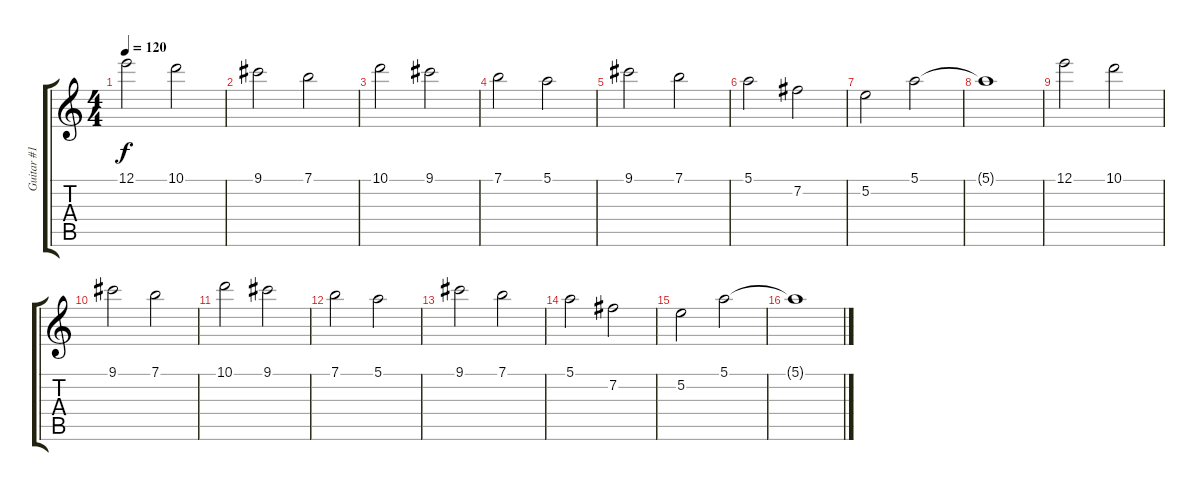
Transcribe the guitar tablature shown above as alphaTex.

\track ("Guitar #1" "Guitar #1") {instrument electricguitarclean}
\staff {score tabs}
\tuning (E4 B3 G3 D3 A2 E2) {hide}
\ts (4 4)
\tempo 120
\clef g2
\ks c
12.1.2{dy f} 10.1.2 |
9.1.2 7.1.2 |
10.1.2 9.1.2 |
7.1.2 5.1.2 |
9.1.2 7.1.2 |
5.1.2 7.2.2 |
5.2.2 5.1.2 |
5.1{t}.1 |
12.1.2 10.1.2 |
9.1.2 7.1.2 |
10.1.2 9.1.2 |
7.1.2 5.1.2 |
9.1.2 7.1.2 |
5.1.2 7.2.2 |
5.2.2 5.1.2 |
5.1{t}.1
